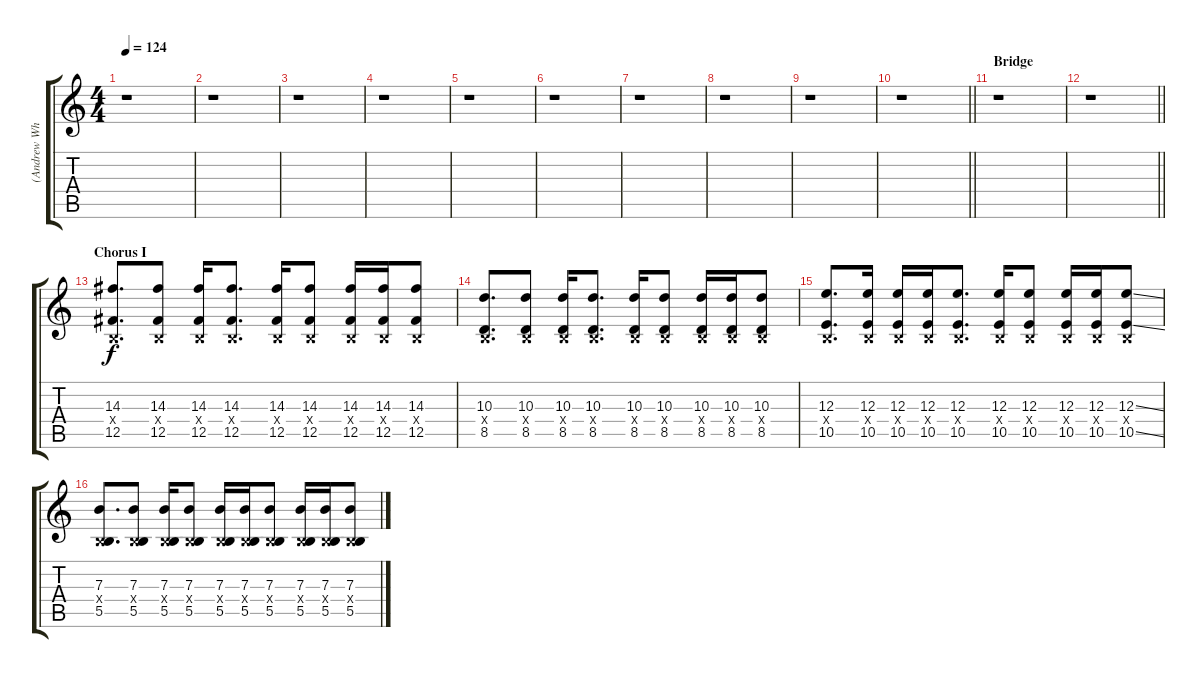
\track ("(Andrew Whiting) Lead Guitar" "(Andrew Wh") {instrument distortionguitar}
\staff {score tabs}
\tuning (Db4 Ab3 E3 B2 Gb2 B1) {hide}
\ts (4 4)
\tempo 124
\clef g2
\ks c
r.1{dy fff} |
r.1 |
r.1 |
r.1 |
r.1 |
r.1 |
r.1 |
r.1 |
r.1 |
\barLineRight lightlight
r.1 |
\section ("" "Bridge")
r.1 |
\barLineRight lightlight
r.1 |
\section ("" "Chorus I")
(14.3 0.4{x} 12.5).8{d dy f} (14.3 0.4{x} 12.5).8 (14.3 0.4{x} 12.5).16 (14.3 0.4{x} 12.5).8{d} (14.3 0.4{x} 12.5).16 (14.3 0.4{x} 12.5).8 (14.3 0.4{x} 12.5).16 (14.3 0.4{x} 12.5).16 (14.3 0.4{x} 12.5).8 |
(10.3 0.4{x} 8.5).8{d} (10.3 0.4{x} 8.5).8 (10.3 0.4{x} 8.5).16 (10.3 0.4{x} 8.5).8{d} (10.3 0.4{x} 8.5).16 (10.3 0.4{x} 8.5).8 (10.3 0.4{x} 8.5).16 (10.3 0.4{x} 8.5).16 (10.3 0.4{x} 8.5).8 |
(12.3 0.4{x} 10.5).8{d} (12.3 0.4{x} 10.5).16 (12.3 0.4{x} 10.5).16 (12.3 0.4{x} 10.5).16 (12.3 0.4{x} 10.5).8{d} (12.3 0.4{x} 10.5).16 (12.3 0.4{x} 10.5).8 (12.3 0.4{x} 10.5).16 (12.3 0.4{x} 10.5).16 (12.3{ss} 0.4{x} 10.5{ss}).8 |
(7.3 0.4{x} 5.5).8{d} (7.3 0.4{x} 5.5).8 (7.3 0.4{x} 5.5).16 (7.3 0.4{x} 5.5).8 (7.3 0.4{x} 5.5).16 (7.3 0.4{x} 5.5).16 (7.3 0.4{x} 5.5).8 (7.3 0.4{x} 5.5).16 (7.3 0.4{x} 5.5).16 (7.3 0.4{x} 5.5).8
